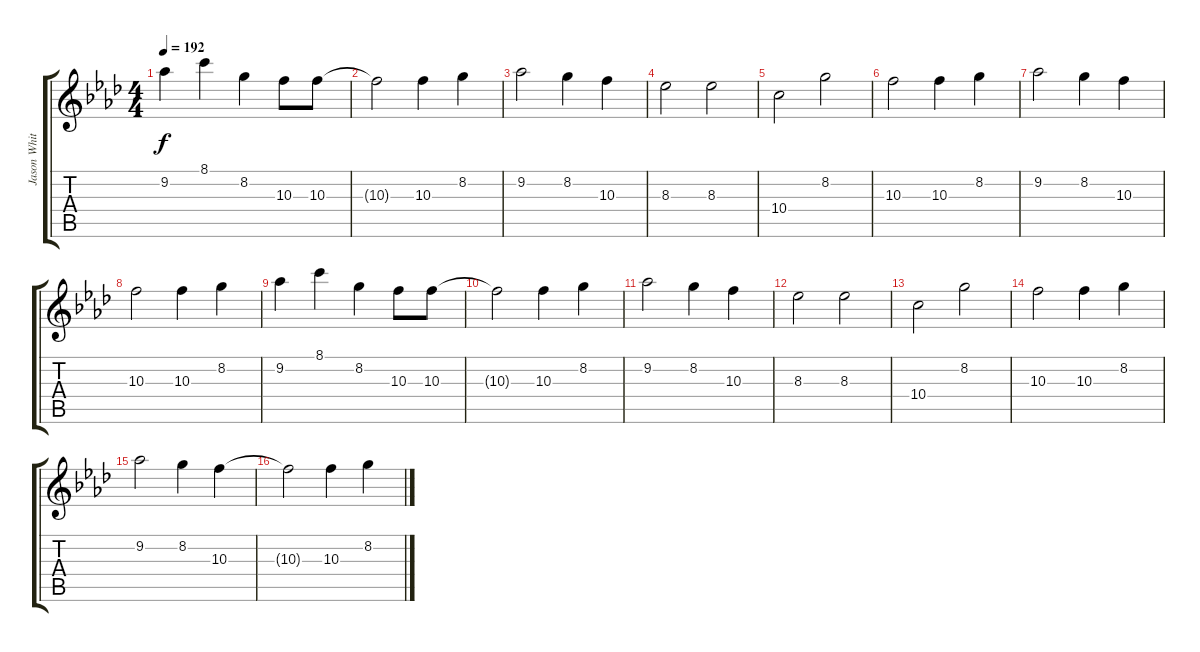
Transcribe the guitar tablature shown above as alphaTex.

\track ("Jason White (Lead Guitar)" "Jason Whit") {instrument distortionguitar}
\staff {score tabs}
\tuning (E4 B3 G3 D3 A2 E2) {hide}
\ts (4 4)
\tempo 192
\clef g2
\ks ab
9.2.4{dy f} 8.1.4 8.2.4 10.3.8 10.3.8 |
10.3{t}.2 10.3.4 8.2.4 |
9.2.2 8.2.4 10.3.4 |
8.3.2 8.3.2 |
10.4.2 8.2.2 |
10.3.2 10.3.4 8.2.4 |
9.2.2 8.2.4 10.3.4 |
10.3.2 10.3.4 8.2.4 |
9.2.4 8.1.4 8.2.4 10.3.8 10.3.8 |
10.3{t}.2 10.3.4 8.2.4 |
9.2.2 8.2.4 10.3.4 |
8.3.2 8.3.2 |
10.4.2 8.2.2 |
10.3.2 10.3.4 8.2.4 |
9.2.2 8.2.4 10.3.4 |
10.3{t}.2 10.3.4 8.2.4
